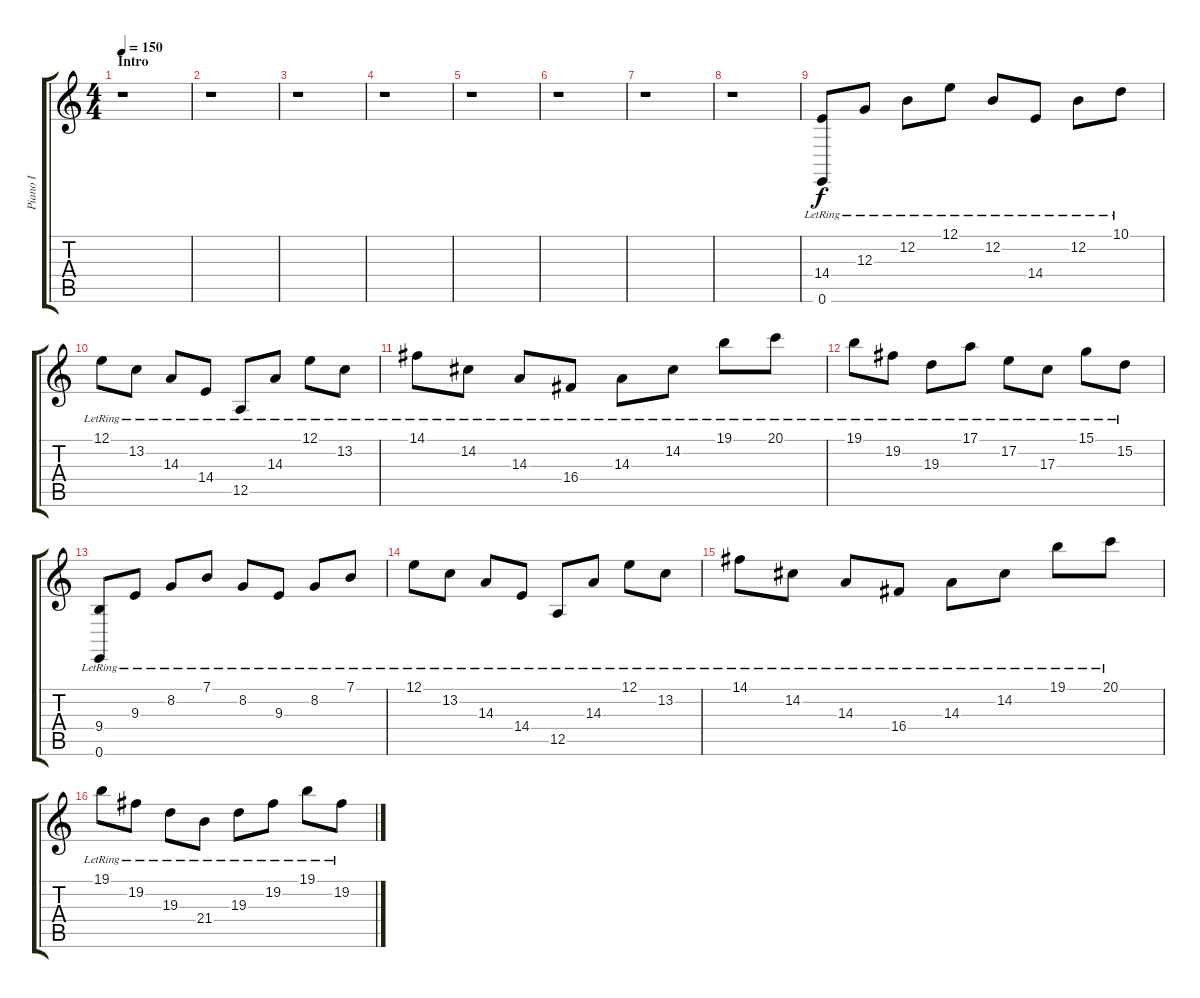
\track ("Piano I" "Piano I") {instrument acousticgrandpiano}
\staff {score tabs}
\tuning (E4 B3 G3 D3 A2 E2) {hide}
\ts (4 4)
\section ("" "Intro")
\tempo 150
\clef g2
\ks c
r.1{dy f instrument acousticgrandpiano} |
r.1 |
r.1 |
r.1 |
r.1 |
r.1 |
r.1 |
r.1 |
(14.4{lr} 0.6{lr}).8 12.3{lr}.8 12.2{lr}.8 12.1{lr}.8 12.2{lr}.8 14.4{lr}.8 12.2{lr}.8 10.1{lr}.8 |
12.1{lr}.8 13.2{lr}.8 14.3{lr}.8 14.4{lr}.8 12.5{lr}.8 14.3{lr}.8 12.1{lr}.8 13.2{lr}.8 |
14.1{lr}.8 14.2{lr}.8 14.3{lr}.8 16.4{lr}.8 14.3{lr}.8 14.2{lr}.8 19.1{lr}.8 20.1{lr}.8 |
19.1{lr}.8 19.2{lr}.8 19.3{lr}.8 17.1{lr}.8 17.2{lr}.8 17.3{lr}.8 15.1{lr}.8 15.2{lr}.8 |
(9.4{lr} 0.6{lr}).8 9.3{lr}.8 8.2{lr}.8 7.1{lr}.8 8.2{lr}.8 9.3{lr}.8 8.2{lr}.8 7.1{lr}.8 |
12.1{lr}.8 13.2{lr}.8 14.3{lr}.8 14.4{lr}.8 12.5{lr}.8 14.3{lr}.8 12.1{lr}.8 13.2{lr}.8 |
14.1{lr}.8 14.2{lr}.8 14.3{lr}.8 16.4{lr}.8 14.3{lr}.8 14.2{lr}.8 19.1{lr}.8 20.1{lr}.8 |
19.1{lr}.8 19.2{lr}.8 19.3{lr}.8 21.4{lr}.8 19.3{lr}.8 19.2{lr}.8 19.1{lr}.8 19.2{lr}.8
